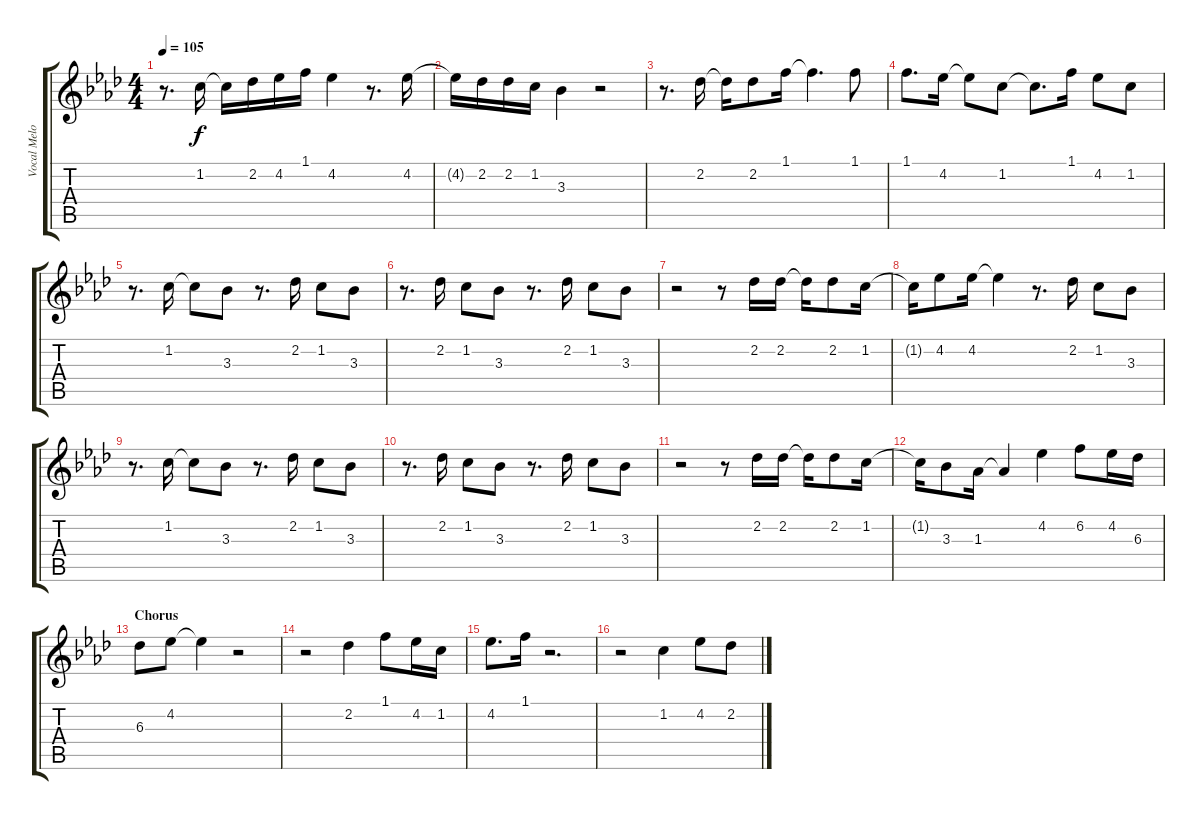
\track ("Vocal Melody" "Vocal Melo") {instrument acousticguitarnylon}
\staff {score tabs}
\tuning (E4 B3 G3 D3 A2 E2) {hide}
\ts (4 4)
\tempo 105
\clef g2
\ks ab
r.8{d dy f} 1.2.16 1.2{t}.16 2.2.16 4.2.16 1.1.16 4.2.4 r.8{d} 4.2.16 |
4.2{t}.16 2.2.16 2.2.16 1.2.16 3.3.4 r.2 |
r.8{d} 2.2.16 2.2{t}.16 2.2.8 1.1.16 1.1{t}.4{d} 1.1.8 |
1.1.8{d} 4.2.16 4.2{t}.8 1.2.8 1.2{t}.8{d} 1.1.16 4.2.8 1.2.8 |
r.8{d} 1.2.16 1.2{t}.8 3.3.8 r.8{d} 2.2.16 1.2.8 3.3.8 |
r.8{d} 2.2.16 1.2.8 3.3.8 r.8{d} 2.2.16 1.2.8 3.3.8 |
r.2 r.8 2.2.16 2.2.16 2.2{t}.16 2.2.8 1.2.16 |
1.2{t}.16 4.2.8 4.2.16 4.2{t}.4 r.8{d} 2.2.16 1.2.8 3.3.8 |
r.8{d} 1.2.16 1.2{t}.8 3.3.8 r.8{d} 2.2.16 1.2.8 3.3.8 |
r.8{d} 2.2.16 1.2.8 3.3.8 r.8{d} 2.2.16 1.2.8 3.3.8 |
r.2 r.8 2.2.16 2.2.16 2.2{t}.16 2.2.8 1.2.16 |
1.2{t}.16 3.3.8 1.3.16 1.3{t}.4 4.2.4 6.2.8 4.2.16 6.3.16 |
\section ("" "Chorus")
6.3.8 4.2.8 4.2{t}.4 r.2 |
r.2 2.2.4 1.1.8 4.2.16 1.2.16 |
4.2.8{d} 1.1.16 r.2{d} |
r.2 1.2.4 4.2.8 2.2.8
